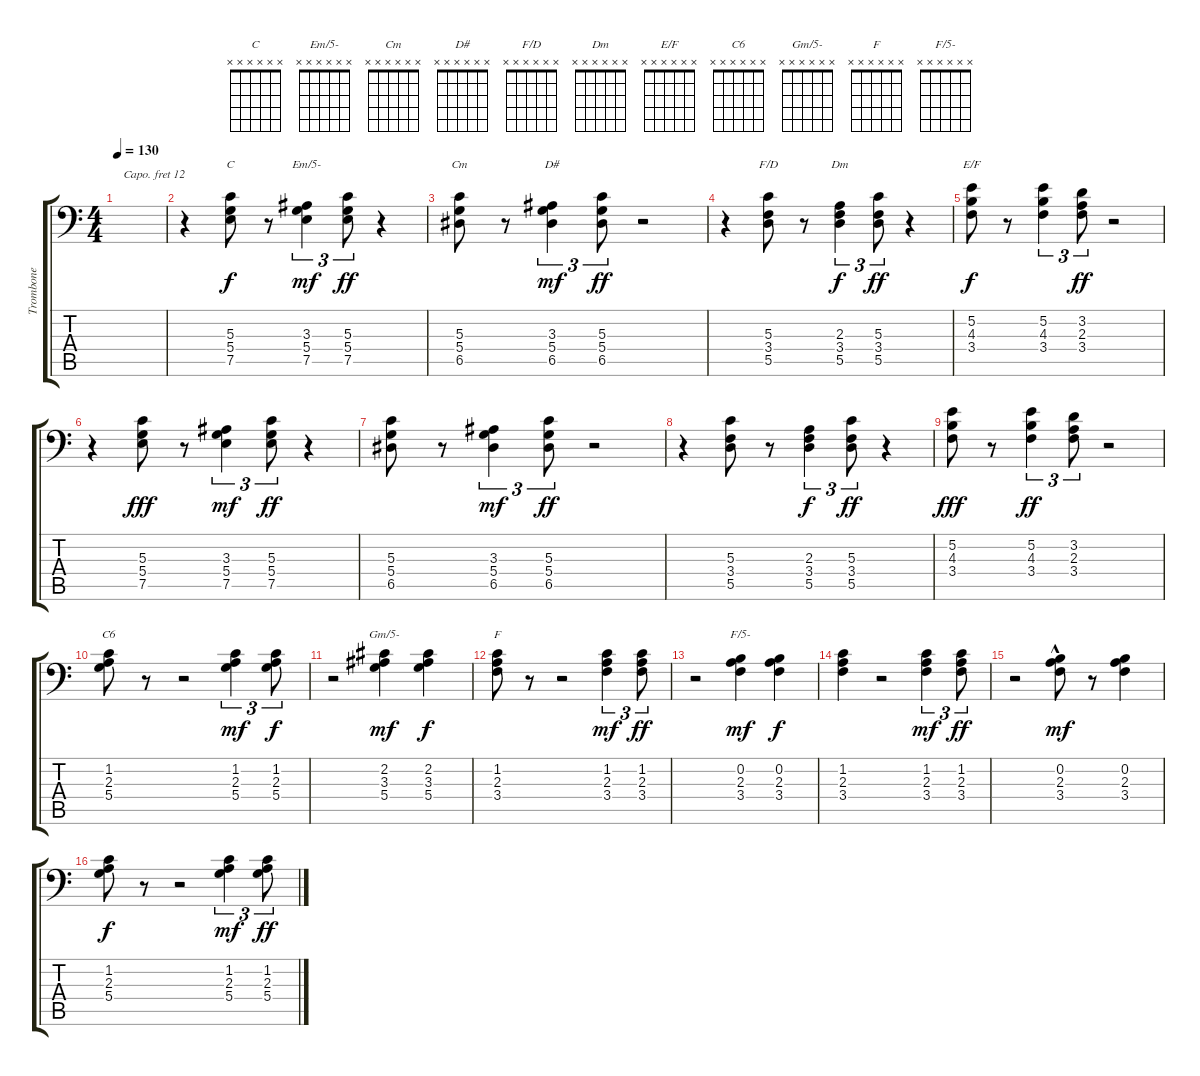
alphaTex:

\track ("Trombone" "Trombone") {instrument trombone}
\staff {score tabs}
\capo 12
\tuning (E3 B2 G2 D2 A1 E1) {hide}
\chord ("C" x x x x x x) {firstfret 0}
\chord ("Em/5-" x x x x x x) {firstfret 0}
\chord ("Cm" x x x x x x) {firstfret 0}
\chord ("D#" x x x x x x) {firstfret 0}
\chord ("F/D" x x x x x x) {firstfret 0}
\chord ("Dm" x x x x x x) {firstfret 0}
\chord ("E/F" x x x x x x) {firstfret 0}
\chord ("C6" x x x x x x) {firstfret 0}
\chord ("Gm/5-" x x x x x x) {firstfret 0}
\chord ("F" x x x x x x) {firstfret 0}
\chord ("F/5-" x x x x x x) {firstfret 0}
\ts (4 4)
\tempo 130
\clef f4
\ks c
|
r.4 (5.3 5.4 7.5).8{ch "C" instrument trombone} r.8 (3.3 5.4 7.5).4{tu (3 2) ch "Em/5-" dy mf} (5.3 5.4 7.5).8{tu (3 2) dy ff} r.4 |
(5.3 5.4 6.5).8{ch "Cm"} r.8 (3.3 5.4 6.5).4{tu (3 2) ch "D#" dy mf} (5.3 5.4 6.5).8{tu (3 2) dy ff} r.2 |
r.4 (5.3 3.4 5.5).8{ch "F/D"} r.8 (2.3 3.4 5.5).4{tu (3 2) ch "Dm" dy f} (5.3 3.4 5.5).8{tu (3 2) dy ff} r.4 |
(5.2 4.3 3.4).8{ch "E/F" dy f} r.8 (5.2 4.3 3.4).4{tu (3 2)} (3.2 2.3 3.4).8{tu (3 2) dy ff} r.2 |
r.4 (5.3 5.4 7.5).8{dy fff} r.8 (3.3 5.4 7.5).4{tu (3 2) dy mf} (5.3 5.4 7.5).8{tu (3 2) dy ff} r.4 |
(5.3 5.4 6.5).8 r.8 (3.3 5.4 6.5).4{tu (3 2) dy mf} (5.3 5.4 6.5).8{tu (3 2) dy ff} r.2 |
r.4 (5.3 3.4 5.5).8 r.8 (2.3 3.4 5.5).4{tu (3 2) dy f} (5.3 3.4 5.5).8{tu (3 2) dy ff} r.4 |
(5.2 4.3 3.4).8{dy fff} r.8 (5.2 4.3 3.4).4{tu (3 2) dy ff} (3.2 2.3 3.4).8{tu (3 2)} r.2 |
(1.2 2.3 5.4).8{ch "C6"} r.8 r.2 (1.2 2.3 5.4).4{tu (3 2) dy mf} (1.2 2.3 5.4).8{tu (3 2) dy f} |
r.2 (2.2 3.3 5.4).4{ch "Gm/5-" dy mf} (2.2 3.3 5.4).4{dy f} |
(1.2 2.3 3.4).8{ch "F"} r.8 r.2 (1.2 2.3 3.4).4{tu (3 2) dy mf} (1.2 2.3 3.4).8{tu (3 2) dy ff} |
r.2 (0.2 2.3 3.4).4{ch "F/5-" dy mf} (0.2 2.3 3.4).4{dy f} |
(1.2 2.3 3.4).4 r.2 (1.2 2.3 3.4).4{tu (3 2) dy mf} (1.2 2.3 3.4).8{tu (3 2) dy ff} |
r.2 (0.2 2.3{hac} 3.4{hac}).8{dy mf} r.8 (0.2 2.3 3.4).4 |
(1.2 2.3 5.4).8{dy f} r.8 r.2 (1.2 2.3 5.4).4{tu (3 2) dy mf} (1.2 2.3 5.4).8{tu (3 2) dy ff}
